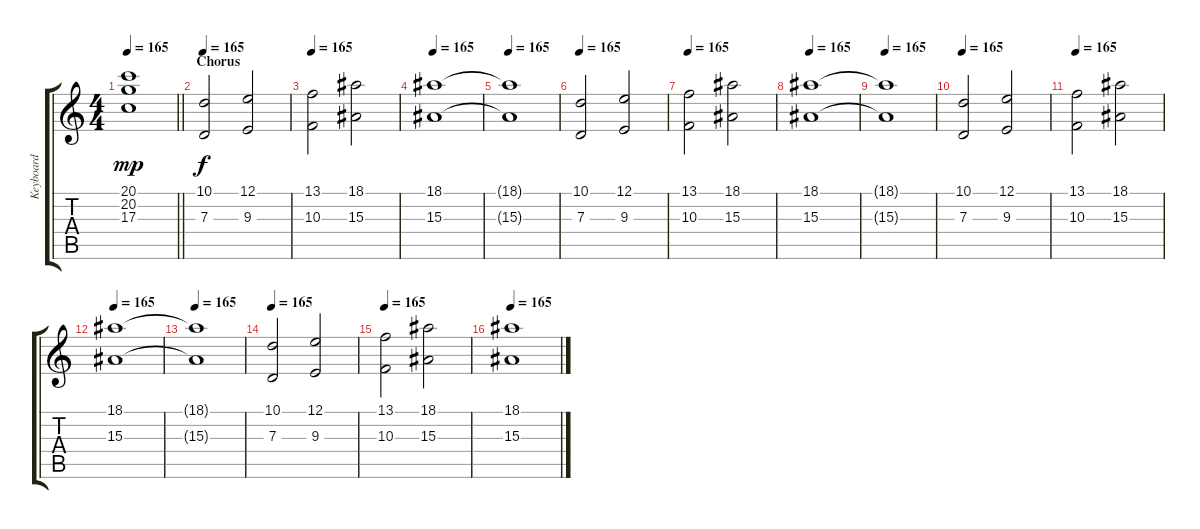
\track ("Keyboard " "Keyboard ") {instrument tremolostrings}
\staff {score tabs}
\tuning (E4 B3 G3 D3 A2 D2) {hide}
\ts (4 4)
\tempo 165
\clef g2
\barLineRight lightlight
\ks c
(20.1{t} 20.2{t} 17.3{t}).1{dy mp} |
\section ("" "Chorus")
\tempo 165
(10.1 7.3).2{dy f volume 16} (12.1 9.3).2 |
\tempo 165
(13.1 10.3).2 (18.1 15.3).2 |
\tempo 165
(18.1 15.3).1 |
\tempo 165
(18.1{t} 15.3{t}).1 |
\tempo 165
(10.1 7.3).2 (12.1 9.3).2 |
\tempo 165
(13.1 10.3).2 (18.1 15.3).2 |
\tempo 165
(18.1 15.3).1 |
\tempo 165
(18.1{t} 15.3{t}).1 |
\tempo 165
(10.1 7.3).2 (12.1 9.3).2 |
\tempo 165
(13.1 10.3).2 (18.1 15.3).2 |
\tempo 165
(18.1 15.3).1 |
\tempo 165
(18.1{t} 15.3{t}).1 |
\tempo 165
(10.1 7.3).2 (12.1 9.3).2 |
\tempo 165
(13.1 10.3).2 (18.1 15.3).2 |
\tempo 165
(18.1 15.3).1
